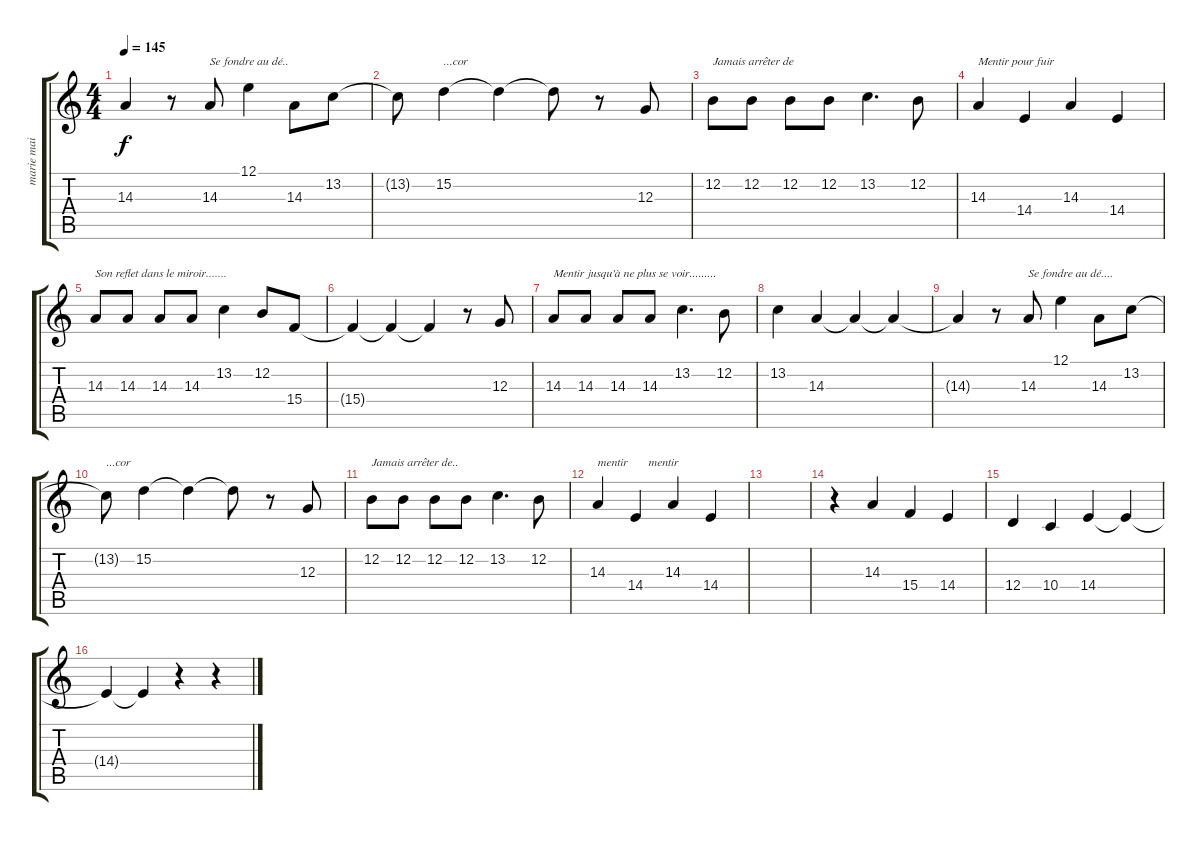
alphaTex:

\track ("marie mai" "marie mai") {instrument lead6voice}
\staff {score tabs}
\tuning (E4 B3 G3 D3 A2 E2) {hide}
\ts (4 4)
\tempo 145
\clef g2
\ks c
14.3{t}.4{dy f} r.8 14.3.8{txt "Se fondre au dé.."} 12.1.4 14.3.8 13.2.8 |
13.2{t}.8 15.2.4{txt "...cor"} 15.2{t}.4 15.2{t}.8 r.8 12.3.8 |
12.2.8{txt "Jamais arrêter de "} 12.2.8 12.2.8 12.2.8 13.2.4{d} 12.2.8 |
14.3.4{txt "Mentir pour fuir "} 14.4.4 14.3.4 14.4.4 |
14.3.8{txt "Son reflet dans le miroir......."} 14.3.8 14.3.8 14.3.8 13.2.4 12.2.8 15.4.8 |
15.4{t}.4 15.4{t}.4 15.4{t}.4 r.8 12.3.8 |
14.3.8{txt "Mentir jusqu'à ne plus se voir........."} 14.3.8 14.3.8 14.3.8 13.2.4{d} 12.2.8 |
13.2.4 14.3.4 14.3{t}.4 14.3{t}.4 |
14.3{t}.4 r.8 14.3.8{txt "Se fondre au dé...."} 12.1.4 14.3.8 13.2.8 |
13.2{t}.8{txt "...cor"} 15.2.4 15.2{t}.4 15.2{t}.8 r.8 12.3.8 |
12.2.8{txt "Jamais arrêter de.."} 12.2.8 12.2.8 12.2.8 13.2.4{d} 12.2.8 |
14.3.4{txt "mentir       mentir"} 14.4.4 14.3.4 14.4.4 |
|
r.4 14.3.4 15.4.4 14.4.4 |
12.4.4 10.4.4 14.4.4 14.4{t}.4 |
14.4{t}.4 14.4{t}.4 r.4 r.4
